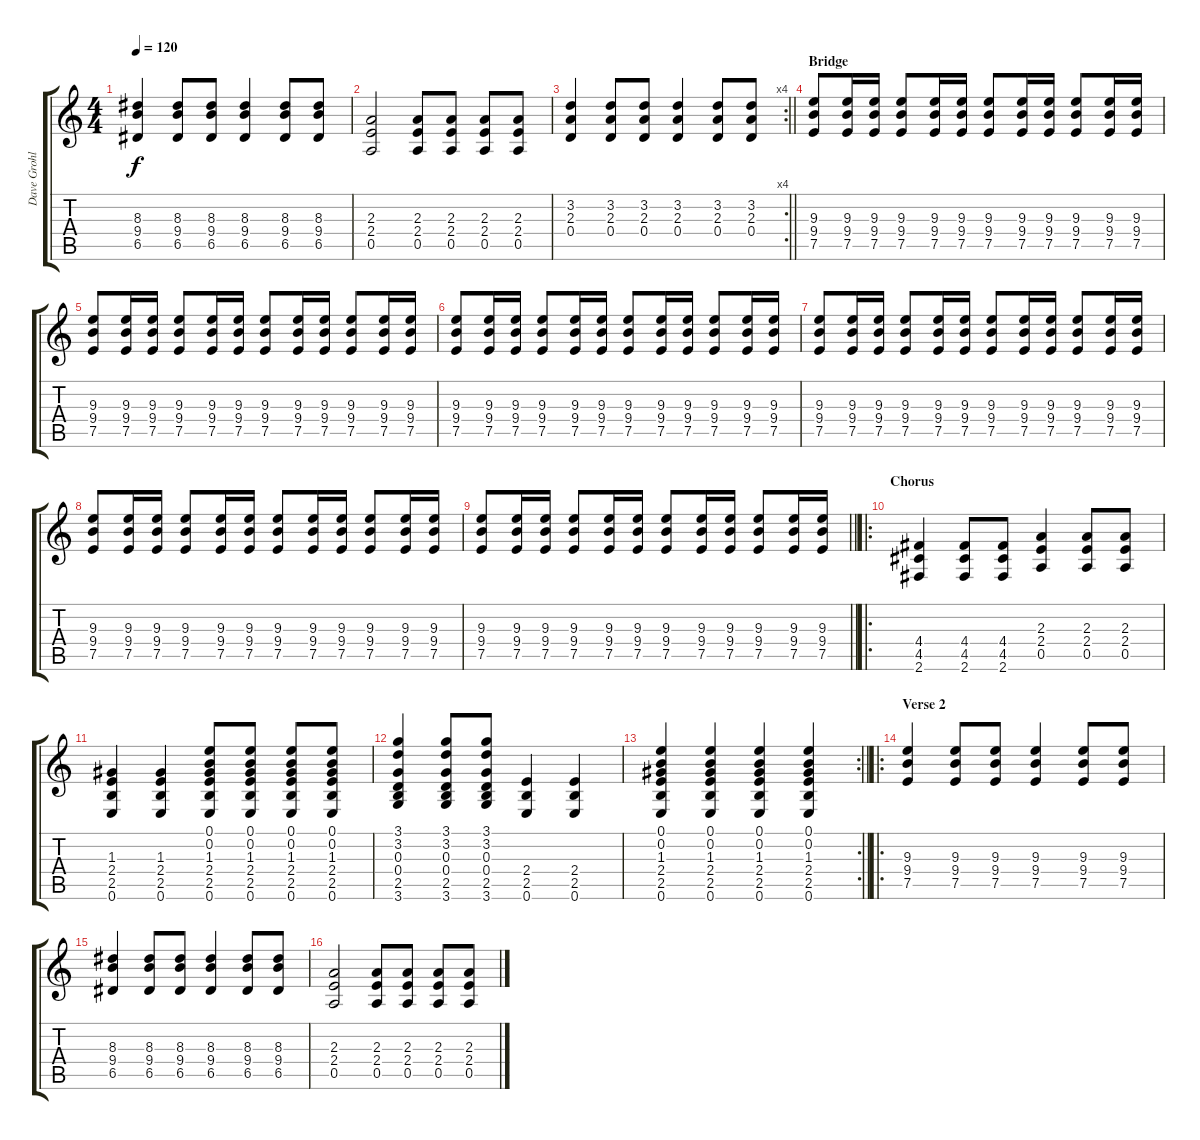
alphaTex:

\track ("Dave Grohl (Rhythm)" "Dave Grohl") {instrument overdrivenguitar}
\staff {score tabs}
\tuning (E4 B3 G3 D3 A2 E2) {hide}
\ts (4 4)
\tempo 120
\clef g2
\ks c
(8.3 9.4 6.5).4{dy f} (8.3 9.4 6.5).8 (8.3 9.4 6.5).8 (8.3 9.4 6.5).4 (8.3 9.4 6.5).8 (8.3 9.4 6.5).8 |
(2.3 2.4 0.5).2 (2.3 2.4 0.5).8 (2.3 2.4 0.5).8 (2.3 2.4 0.5).8 (2.3 2.4 0.5).8 |
\rc 4
\barLineRight lightlight
(3.2 2.3 0.4).4 (3.2 2.3 0.4).8 (3.2 2.3 0.4).8 (3.2 2.3 0.4).4 (3.2 2.3 0.4).8 (3.2 2.3 0.4).8 |
\section ("" "Bridge")
(9.3 9.4 7.5).8{instrument overdrivenguitar} (9.3 9.4 7.5).16 (9.3 9.4 7.5).16 (9.3 9.4 7.5).8 (9.3 9.4 7.5).16 (9.3 9.4 7.5).16 (9.3 9.4 7.5).8 (9.3 9.4 7.5).16 (9.3 9.4 7.5).16 (9.3 9.4 7.5).8 (9.3 9.4 7.5).16 (9.3 9.4 7.5).16 |
(9.3 9.4 7.5).8 (9.3 9.4 7.5).16 (9.3 9.4 7.5).16 (9.3 9.4 7.5).8 (9.3 9.4 7.5).16 (9.3 9.4 7.5).16 (9.3 9.4 7.5).8 (9.3 9.4 7.5).16 (9.3 9.4 7.5).16 (9.3 9.4 7.5).8 (9.3 9.4 7.5).16 (9.3 9.4 7.5).16 |
(9.3 9.4 7.5).8 (9.3 9.4 7.5).16 (9.3 9.4 7.5).16 (9.3 9.4 7.5).8 (9.3 9.4 7.5).16 (9.3 9.4 7.5).16 (9.3 9.4 7.5).8 (9.3 9.4 7.5).16 (9.3 9.4 7.5).16 (9.3 9.4 7.5).8 (9.3 9.4 7.5).16 (9.3 9.4 7.5).16 |
(9.3 9.4 7.5).8 (9.3 9.4 7.5).16 (9.3 9.4 7.5).16 (9.3 9.4 7.5).8 (9.3 9.4 7.5).16 (9.3 9.4 7.5).16 (9.3 9.4 7.5).8 (9.3 9.4 7.5).16 (9.3 9.4 7.5).16 (9.3 9.4 7.5).8 (9.3 9.4 7.5).16 (9.3 9.4 7.5).16 |
(9.3 9.4 7.5).8 (9.3 9.4 7.5).16 (9.3 9.4 7.5).16 (9.3 9.4 7.5).8 (9.3 9.4 7.5).16 (9.3 9.4 7.5).16 (9.3 9.4 7.5).8 (9.3 9.4 7.5).16 (9.3 9.4 7.5).16 (9.3 9.4 7.5).8 (9.3 9.4 7.5).16 (9.3 9.4 7.5).16 |
\barLineRight lightlight
(9.3 9.4 7.5).8 (9.3 9.4 7.5).16 (9.3 9.4 7.5).16 (9.3 9.4 7.5).8 (9.3 9.4 7.5).16 (9.3 9.4 7.5).16 (9.3 9.4 7.5).8 (9.3 9.4 7.5).16 (9.3 9.4 7.5).16 (9.3 9.4 7.5).8 (9.3 9.4 7.5).16 (9.3 9.4 7.5).16 |
\ro
\section ("" "Chorus")
(4.4 4.5 2.6).4 (4.4 4.5 2.6).8 (4.4 4.5 2.6).8 (2.3 2.4 0.5).4 (2.3 2.4 0.5).8 (2.3 2.4 0.5).8 |
(1.3 2.4 2.5 0.6).4 (1.3 2.4 2.5 0.6).4 (0.1 0.2 1.3 2.4 2.5 0.6).8 (0.1 0.2 1.3 2.4 2.5 0.6).8 (0.1 0.2 1.3 2.4 2.5 0.6).8 (0.1 0.2 1.3 2.4 2.5 0.6).8 |
(3.1 3.2 0.3 0.4 2.5 3.6).4 (3.1 3.2 0.3 0.4 2.5 3.6).8 (3.1 3.2 0.3 0.4 2.5 3.6).8 (2.4 2.5 0.6).4 (2.4 2.5 0.6).4 |
\rc 2
\barLineRight lightlight
(0.1 0.2 1.3 2.4 2.5 0.6).4 (0.1 0.2 1.3 2.4 2.5 0.6).4 (0.1 0.2 1.3 2.4 2.5 0.6).4 (0.1 0.2 1.3 2.4 2.5 0.6).4 |
\ro
\section ("" "Verse 2")
(9.3 9.4 7.5).4{instrument electricguitarclean} (9.3 9.4 7.5).8 (9.3 9.4 7.5).8 (9.3 9.4 7.5).4 (9.3 9.4 7.5).8 (9.3 9.4 7.5).8 |
(8.3 9.4 6.5).4 (8.3 9.4 6.5).8 (8.3 9.4 6.5).8 (8.3 9.4 6.5).4 (8.3 9.4 6.5).8 (8.3 9.4 6.5).8 |
(2.3 2.4 0.5).2 (2.3 2.4 0.5).8 (2.3 2.4 0.5).8 (2.3 2.4 0.5).8 (2.3 2.4 0.5).8
